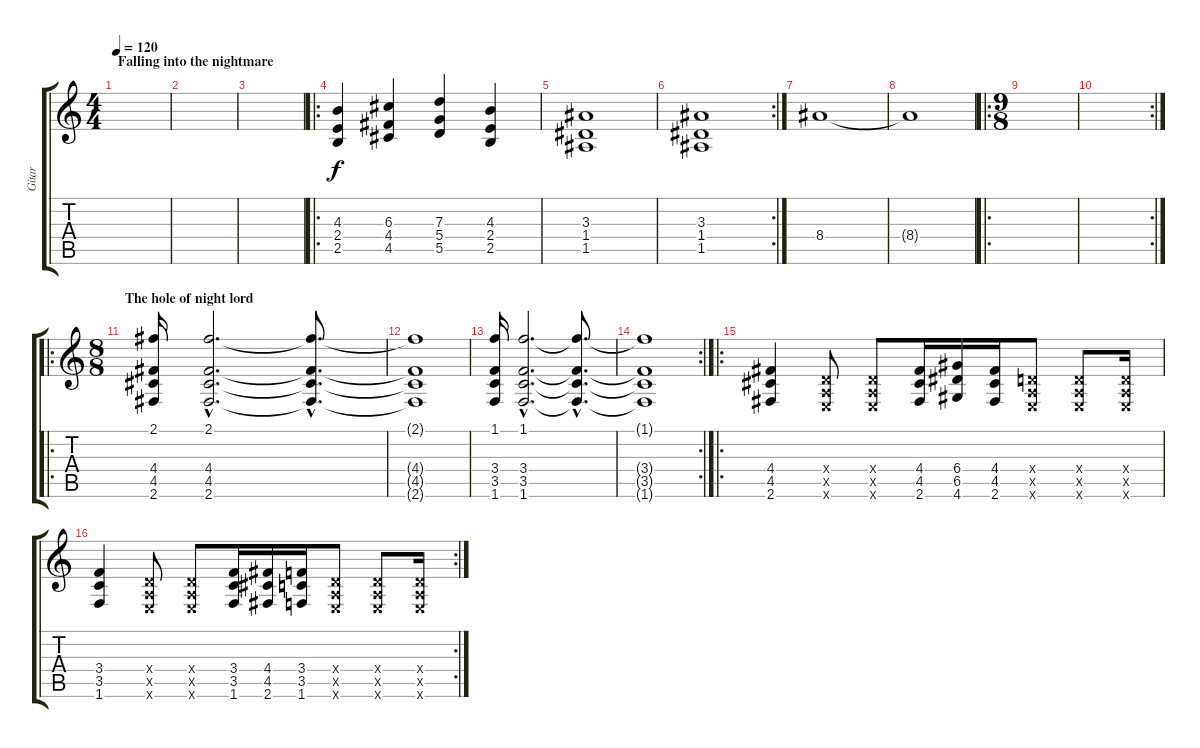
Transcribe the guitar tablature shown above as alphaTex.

\track ("Gitar" "Gitar") {instrument overdrivenguitar}
\staff {score tabs}
\tuning (E4 B3 G3 D3 A2 E2) {hide}
\ts (4 4)
\section ("" "Falling into the nightmare")
\tempo 120
\clef g2
\ks c
|
|
|
\ro
(4.3 2.4 2.5).4 (6.3 4.4 4.5).4 (7.3 5.4 5.5).4 (4.3 2.4 2.5).4 |
(3.3 1.4 1.5).1 |
\rc 2
(3.3 1.4 1.5).1 |
8.4.1 |
8.4{t}.1 |
\ro
\ts (9 8)
|
\rc 2
|
\ro
\ts (8 8)
\section ("" "The hole of night lord")
(2.1 4.4 4.5 2.6).16 (2.1{hac} 4.4{hac} 4.5{hac} 2.6{hac}).2{d} (2.1{hac t} 4.4{hac t} 4.5{hac t} 2.6{hac t}).8{d} |
(2.1{t} 4.4{t} 4.5{t} 2.6{t}).1 |
(1.1 3.4 3.5 1.6).16 (1.1{hac} 3.4{hac} 3.5{hac} 1.6{hac}).2{d} (1.1{hac t} 3.4{hac t} 3.5{hac t} 1.6{hac t}).8{d} |
\rc 2
(1.1{t} 3.4{t} 3.5{t} 1.6{t}).1 |
\ro
(4.4 4.5 2.6).4 (0.4{x} 0.5{x} 0.6{x}).8 (0.4{x} 0.5{x} 0.6{x}).8 (4.4 4.5 2.6).16 (6.4 6.5 4.6).16 (4.4 4.5 2.6).16 (0.4{x} 0.5{x} 0.6{x}).8 (0.4{x} 0.5{x} 0.6{x}).8 (0.4{x} 0.5{x} 0.6{x}).16 |
\rc 2
(3.4 3.5 1.6).4 (0.4{x} 0.5{x} 0.6{x}).8 (0.4{x} 0.5{x} 0.6{x}).8 (3.4 3.5 1.6).16 (4.4 4.5 2.6).16 (3.4 3.5 1.6).16 (0.4{x} 0.5{x} 0.6{x}).8 (0.4{x} 0.5{x} 0.6{x}).8 (0.4{x} 0.5{x} 0.6{x}).16
